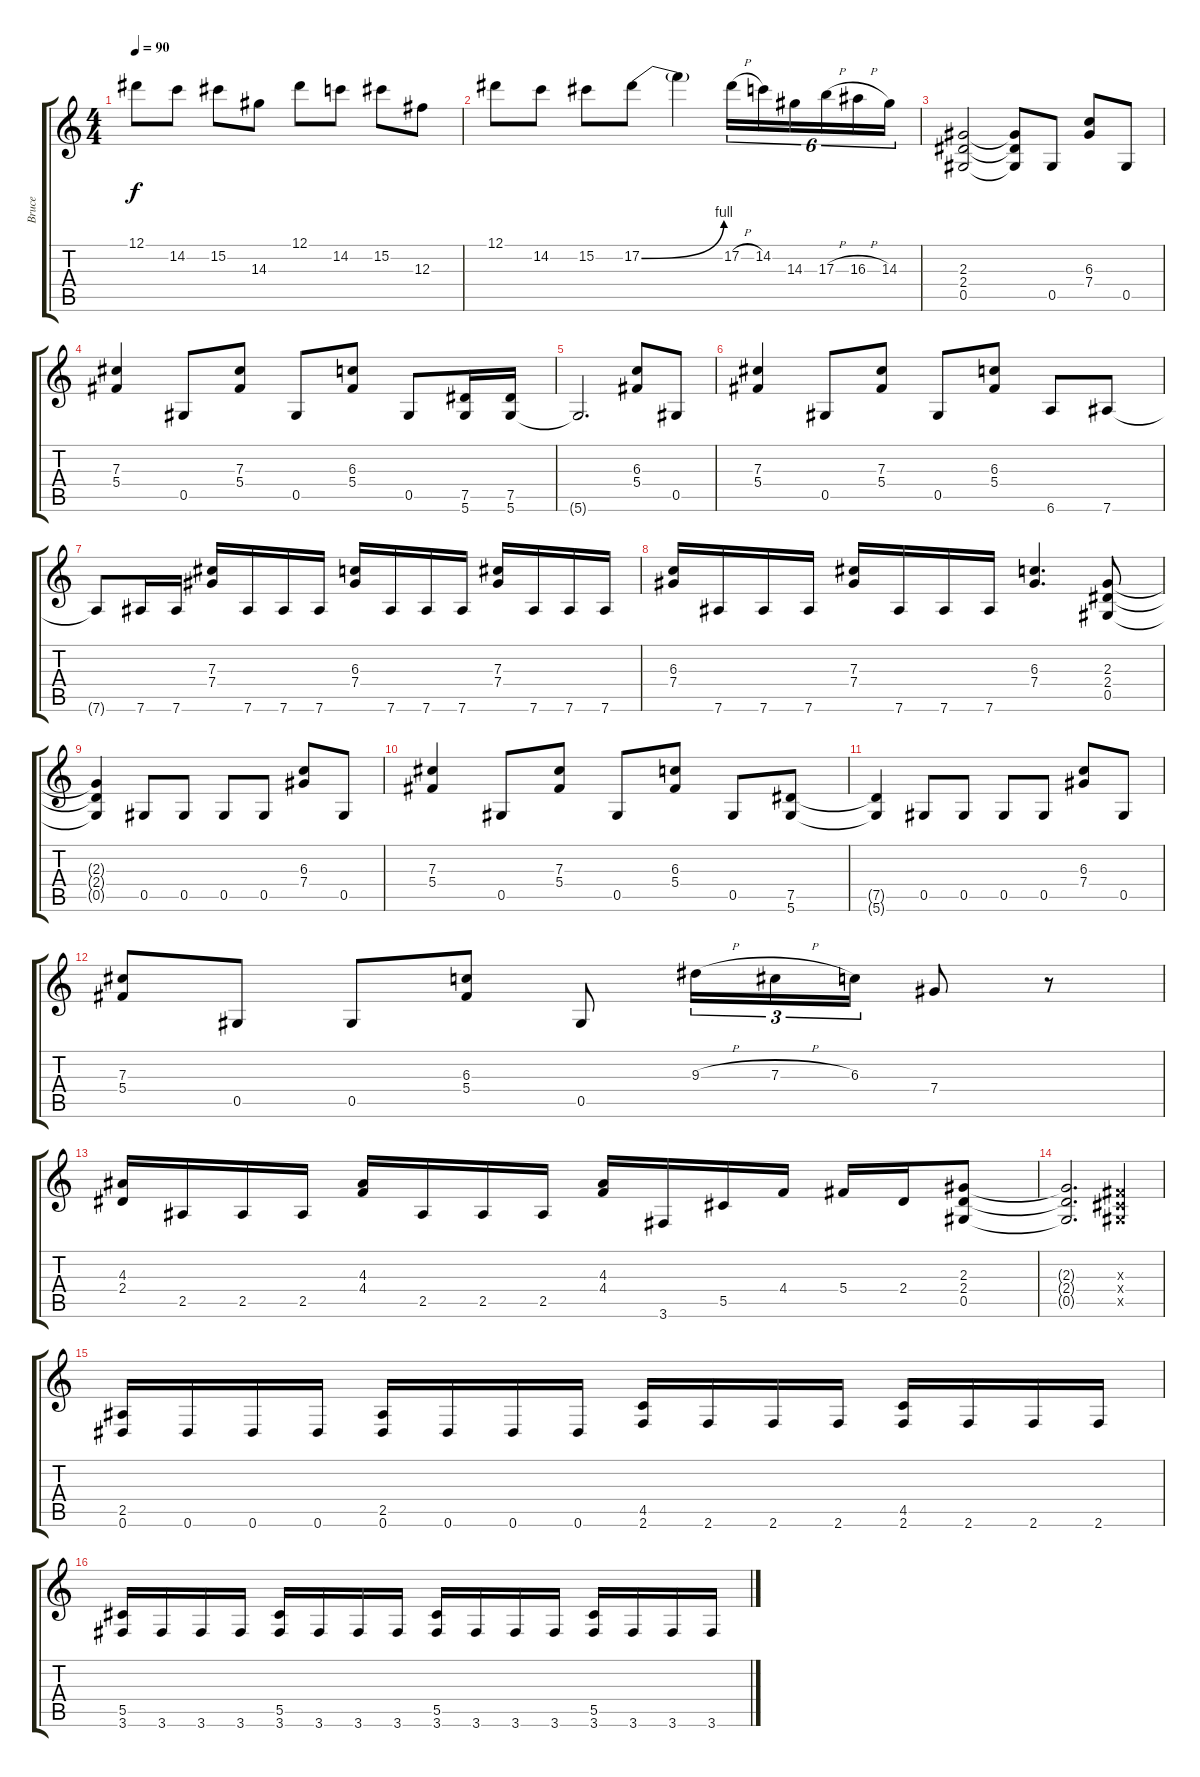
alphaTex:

\track ("Bruce" "Bruce") {instrument distortionguitar}
\staff {score tabs}
\tuning (Eb4 Bb3 Gb3 Db3 Ab2 Eb2) {hide}
\ts (4 4)
\tempo 90
\clef g2
\ks c
12.1.8{dy f} 14.2.8 15.2.8 14.3.8 12.1.8 14.2.8 15.2.8 12.3.8 |
12.1.8 14.2.8 15.2.8 17.2{be (bend 0 0 60 4)}.8 17.2{t}.4 17.2{h}.16{tu (6 4)} 14.2.16{tu (6 4)} 14.3.16{tu (6 4)} 17.3{h}.16{tu (6 4)} 16.3{h}.16{tu (6 4)} 14.3.16{tu (6 4)} |
(2.3 2.4 0.5).2 (2.3{t} 2.4{t} 0.5{t}).8 0.5.8 (6.3 7.4).8 0.5.8 |
(7.3 5.4).4 0.5.8 (7.3 5.4).8 0.5.8 (6.3 5.4).8 0.5.8 (7.5 5.6).16 (7.5 5.6).16 |
5.6{t}.2{d} (6.3 5.4).8 0.5.8 |
(7.3 5.4).4 0.5.8 (7.3 5.4).8 0.5.8 (6.3 5.4).8 6.6.8 7.6.8 |
7.6{t}.8 7.6.16 7.6.16 (7.3 7.4).16 7.6.16 7.6.16 7.6.16 (6.3 7.4).16 7.6.16 7.6.16 7.6.16 (7.3 7.4).16 7.6.16 7.6.16 7.6.16 |
(6.3 7.4).16 7.6.16 7.6.16 7.6.16 (7.3 7.4).16 7.6.16 7.6.16 7.6.16 (6.3 7.4).4{d} (2.3 2.4 0.5).8 |
(2.3{t} 2.4{t} 0.5{t}).4 0.5.8 0.5.8 0.5.8 0.5.8 (6.3 7.4).8 0.5.8 |
(7.3 5.4).4 0.5.8 (7.3 5.4).8 0.5.8 (6.3 5.4).8 0.5.8 (7.5 5.6).8 |
(7.5{t} 5.6{t}).4 0.5.8 0.5.8 0.5.8 0.5.8 (6.3 7.4).8 0.5.8 |
(7.3 5.4).8 0.5.8 0.5.8 (6.3 5.4).8 0.5.8 9.3{h}.16{tu (3 2)} 7.3{h}.16{tu (3 2)} 6.3.16{tu (3 2)} 7.4.8 r.8 |
(4.3 2.4).16 2.5.16 2.5.16 2.5.16 (4.3 4.4).16 2.5.16 2.5.16 2.5.16 (4.3 4.4).16 3.6.16 5.5.16 4.4.16 5.4.16 2.4.16 (2.3 2.4 0.5).8 |
(2.3{t} 2.4{t} 0.5{t}).2{d} (0.3{x} 0.4{x} 0.5{x}).4 |
(2.5 0.6).16 0.6.16 0.6.16 0.6.16 (2.5 0.6).16 0.6.16 0.6.16 0.6.16 (4.5 2.6).16 2.6.16 2.6.16 2.6.16 (4.5 2.6).16 2.6.16 2.6.16 2.6.16 |
(5.5 3.6).16 3.6.16 3.6.16 3.6.16 (5.5 3.6).16 3.6.16 3.6.16 3.6.16 (5.5 3.6).16 3.6.16 3.6.16 3.6.16 (5.5 3.6).16 3.6.16 3.6.16 3.6.16
